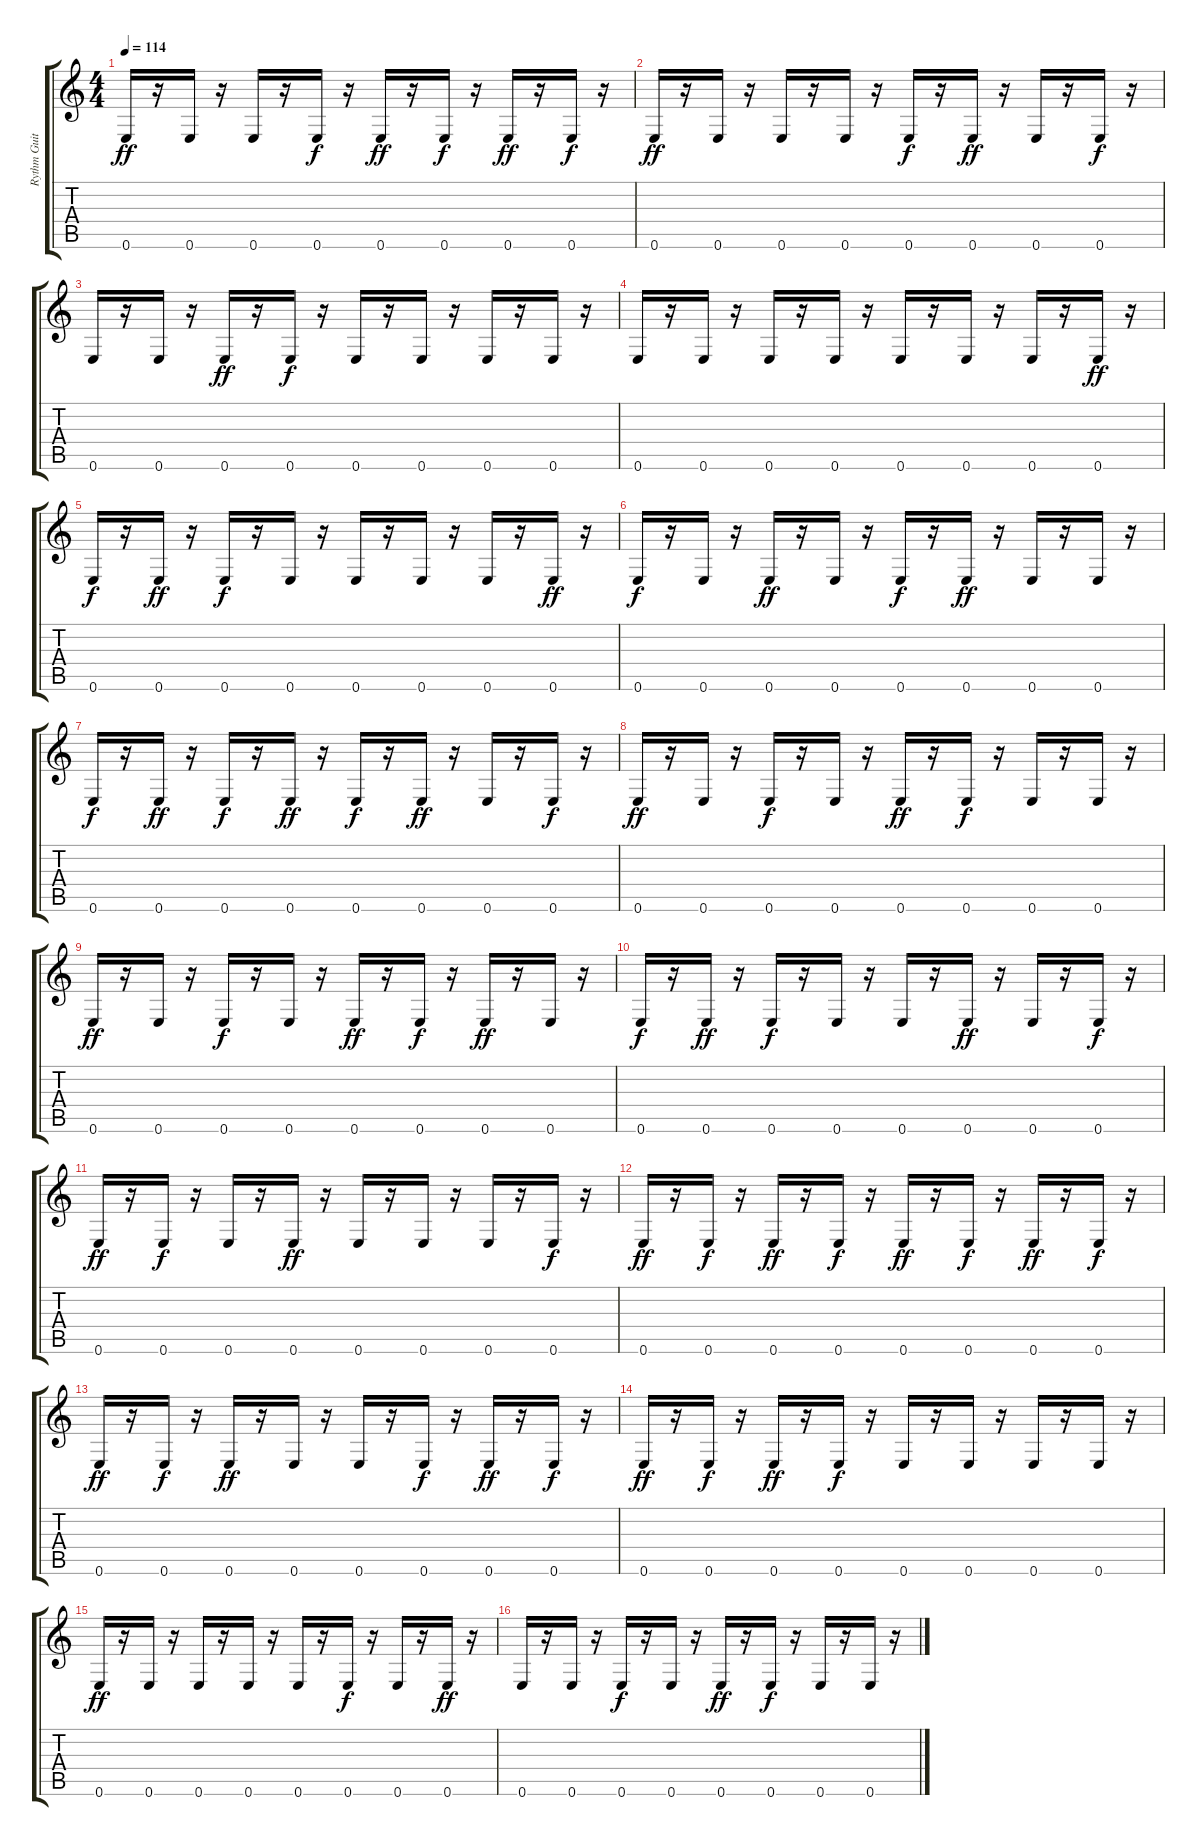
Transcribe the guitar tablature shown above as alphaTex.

\track ("Rythm Guitar" "Rythm Guit") {instrument distortionguitar}
\staff {score tabs}
\tuning (E4 B3 G3 D3 A2 E2) {hide}
\ts (4 4)
\tempo 114
\clef g2
\ks c
0.6.16{dy ff} r.16 0.6.16 r.16 0.6.16 r.16 0.6.16{dy f} r.16 0.6.16{dy ff} r.16 0.6.16{dy f} r.16 0.6.16{dy ff} r.16 0.6.16{dy f} r.16 |
0.6.16{dy ff} r.16 0.6.16 r.16 0.6.16 r.16 0.6.16 r.16 0.6.16{dy f} r.16 0.6.16{dy ff} r.16 0.6.16 r.16 0.6.16{dy f} r.16 |
0.6.16 r.16 0.6.16 r.16 0.6.16{dy ff} r.16 0.6.16{dy f} r.16 0.6.16 r.16 0.6.16 r.16 0.6.16 r.16 0.6.16 r.16 |
0.6.16 r.16 0.6.16 r.16 0.6.16 r.16 0.6.16 r.16 0.6.16 r.16 0.6.16 r.16 0.6.16 r.16 0.6.16{dy ff} r.16 |
0.6.16{dy f} r.16 0.6.16{dy ff} r.16 0.6.16{dy f} r.16 0.6.16 r.16 0.6.16 r.16 0.6.16 r.16 0.6.16 r.16 0.6.16{dy ff} r.16 |
0.6.16{dy f} r.16 0.6.16 r.16 0.6.16{dy ff} r.16 0.6.16 r.16 0.6.16{dy f} r.16 0.6.16{dy ff} r.16 0.6.16 r.16 0.6.16 r.16 |
0.6.16{dy f} r.16 0.6.16{dy ff} r.16 0.6.16{dy f} r.16 0.6.16{dy ff} r.16 0.6.16{dy f} r.16 0.6.16{dy ff} r.16 0.6.16 r.16 0.6.16{dy f} r.16 |
0.6.16{dy ff} r.16 0.6.16 r.16 0.6.16{dy f} r.16 0.6.16 r.16 0.6.16{dy ff} r.16 0.6.16{dy f} r.16 0.6.16 r.16 0.6.16 r.16 |
0.6.16{dy ff} r.16 0.6.16 r.16 0.6.16{dy f} r.16 0.6.16 r.16 0.6.16{dy ff} r.16 0.6.16{dy f} r.16 0.6.16{dy ff} r.16 0.6.16 r.16 |
0.6.16{dy f} r.16 0.6.16{dy ff} r.16 0.6.16{dy f} r.16 0.6.16 r.16 0.6.16 r.16 0.6.16{dy ff} r.16 0.6.16 r.16 0.6.16{dy f} r.16 |
0.6.16{dy ff} r.16 0.6.16{dy f} r.16 0.6.16 r.16 0.6.16{dy ff} r.16 0.6.16 r.16 0.6.16 r.16 0.6.16 r.16 0.6.16{dy f} r.16 |
0.6.16{dy ff} r.16 0.6.16{dy f} r.16 0.6.16{dy ff} r.16 0.6.16{dy f} r.16 0.6.16{dy ff} r.16 0.6.16{dy f} r.16 0.6.16{dy ff volume 15} r.16 0.6.16{dy f volume 15} r.16 |
0.6.16{dy ff volume 15} r.16 0.6.16{dy f volume 15} r.16 0.6.16{dy ff} r.16 0.6.16{volume 15} r.16 0.6.16 r.16 0.6.16{dy f} r.16 0.6.16{dy ff} r.16 0.6.16{dy f volume 14} r.16 |
0.6.16{dy ff volume 14} r.16 0.6.16{dy f volume 14} r.16 0.6.16{dy ff} r.16 0.6.16{dy f volume 14} r.16 0.6.16 r.16 0.6.16{volume 14} r.16 0.6.16{volume 13} r.16 0.6.16{volume 13} r.16 |
0.6.16{dy ff volume 13} r.16 0.6.16{volume 13} r.16 0.6.16{volume 13} r.16 0.6.16 r.16 0.6.16{volume 12} r.16 0.6.16{dy f} r.16 0.6.16 r.16 0.6.16{dy ff volume 12} r.16 |
0.6.16{volume 12} r.16 0.6.16 r.16 0.6.16{dy f volume 11} r.16 0.6.16 r.16 0.6.16{dy ff volume 11} r.16 0.6.16{dy f volume 11} r.16 0.6.16{volume 11} r.16 0.6.16{volume 10} r.16
